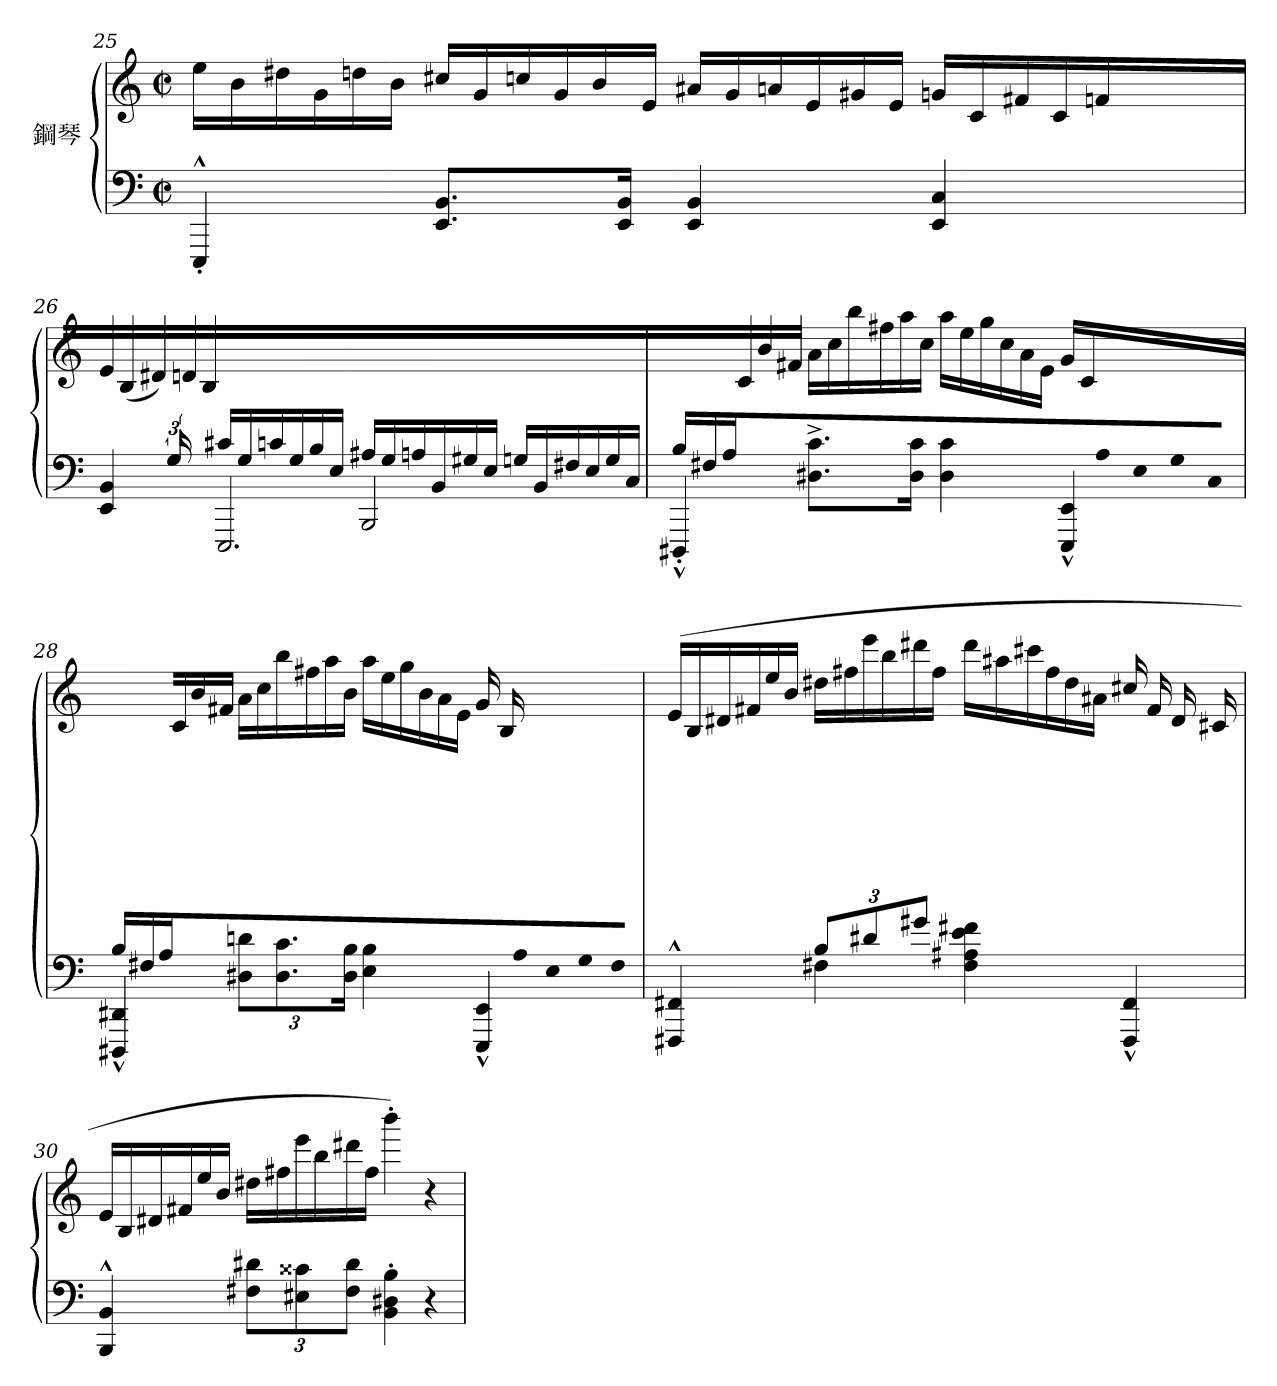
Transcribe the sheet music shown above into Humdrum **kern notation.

**kern	**kern
*part1	*part1
*staff2	*staff1
*I"鋼琴	*
!!LO:LB:g=z
*clefF4	*clefG2
*k[]	*k[]
*M2/2	*M2/2
*met(c|)	*met(c|)
=25	=25
*^	*
*	*	*Xtuplet
24%23ryy	4EEE'^^/	(>24ee\LL
.	.	24b\
.	.	24dd#X\
.	.	24g\
.	.	24ddn\
.	.	24b\JJ
.	8.EE/ 8.BB/L	24cc#X/LL
.	.	24g/
.	.	24ccn/
.	.	24g/
.	.	24b/
.	16EE/ 16BB/Jk	.
.	.	24e/JJ
.	4EE/ 4BB/	24a#X/LL
.	.	24g/
.	.	24an/
.	.	24e/
.	.	24g#X/
.	.	24e/JJ
.	4EE/ 4C/	24gn/LL
.	.	24c/
.	.	24f#X/
.	.	24c/
.	.	24fn/
24G/JJ	.	24ryy
=26	=26	=26
*^	*^	*
8ryy	4EE/ 4BB/	4ryy	2ryy	24e/LL
.	.	.	.	(>24B/
.	.	.	.	24d#X/)
24G/	.	.	.	24ryy
12ryy	.	.	.	24dn/
.	.	.	.	24B/JJ
*Xtuplet	*	*	*	*
24c#X/LL	2.EEE/	2EEE\yy	.	2.ryy
24G/	.	.	.	.
24cn/	.	.	.	.
24G/	.	.	.	.
24B/	.	.	.	.
24E/JJ	.	.	.	.
24A#X/LL	.	.	2BBB/	.
24G/	.	.	.	.
24An/	.	.	.	.
24BB/	.	.	.	.
24G#X/	.	.	.	.
24E/JJ	.	.	.	.
24Gn/LL	.	4ryy	.	.
24BB/	.	.	.	.
24F#X/	.	.	.	.
24E/	.	.	.	.
24G/	.	.	.	.
24C/JJ)	.	.	.	.
*	*v	*v	*v	*
!!LO:LB:g=z
=27	=27	=27
24B/LL	4DDD#X'^^/	8ryy
24F#X/	.	.
24A/	.	.
24%17ryy	.	24c/
.	.	24b/
.	.	24f#X/JJ
.	8.D#X\^ 8.c\^L	24a\LL
.	.	24cc\
.	.	24bb\
.	.	24ff#X\
.	.	24aa\
.	16D#\ 16c\Jk	.
.	.	24cc\JJ
.	4D#\ 4c\	24aa\LL
.	.	24ee\
.	.	24gg\
.	.	24cc\
.	.	24a\
.	.	24e\JJ
.	4EEE/^^ 4EE/^^	24g/LL
.	.	24c/
24A/	.	6ryy
24E/	.	.
24G/	.	.
24C/JJ	.	.
=28	=28	=28
24B/LL	4DDD#X/^^ 4DD#X/^^	8ryy
24F#X/	.	.
24A/	.	.
24%17ryy	.	24c/
.	.	24b/
.	.	24f#X/JJ
*	*tuplet	*
*	*Xbrackettup	*
.	12D#X\ 12dn\L	24a\LL
.	.	24cc\
.	12.D#\ 12.c\	24bb\
.	.	24ff#X\
.	.	24aa\
.	24D#\ 24B\Jk	24b\JJ
.	4E\ 4B\	24aa\LL
.	.	24ee\
.	.	24gg\
.	.	24b\
.	.	24a\
.	.	24e\JJ
.	4EEE/^^ 4EE/^^	24g/LL
.	.	24B/
24A/	.	6ryy
24E/	.	.
24G/	.	.
24F#/JJ	.	.
!!LO:LB:g=z
=29	=29	=29
*	*^	*
2..ryy	4FFF#X/^^ 4FF#X/^^	4ryy	(>24e/LL
.	.	.	24B/
.	.	.	24d#X/
.	.	.	24f#X/
.	.	.	24ee/
.	.	.	24b/JJ
.	12B/L	4F#X\	24dd#X\LL
.	.	.	24ff#X\
.	12d#X/	.	24eee\
.	.	.	24bb\
.	12g#X/J	.	24ddd#X\
.	.	.	24ff#\JJ
.	4F#\ 4A#X\ 4e\ 4f#X\	2ryy	24ddd#\LL
.	.	.	24aa#X\
.	.	.	24ccc#X\
.	.	.	24ff#\
.	.	.	24dd#\
.	.	.	24a#X\JJ
.	4FFF#/^^ 4FF#/^^	.	24cc#X/LL
.	.	.	24f#/
.	.	.	24d#/
24A#X/	.	.	24ryy
24ryy	.	.	24c#X/
24F#X/JJ	.	.	24ryy
*v	*v	*v	*
=30	=30
4BBB/^^ 4BB/^^	24e/LL
.	24B/
.	24d#X/
.	24f#X/
.	24ee/
.	24b/JJ
12F#X\ 12d#X\L	24dd#X\LL
.	24ff#X\
12E#X\ 12c##X\	24eee\
.	24bb\
12F#\ 12d#\J	24ddd#X\
.	24ff#\JJ
4BB\' 4D#X\' 4B\'	4bbb'\)
4r	4r
=	=
*-	*-
